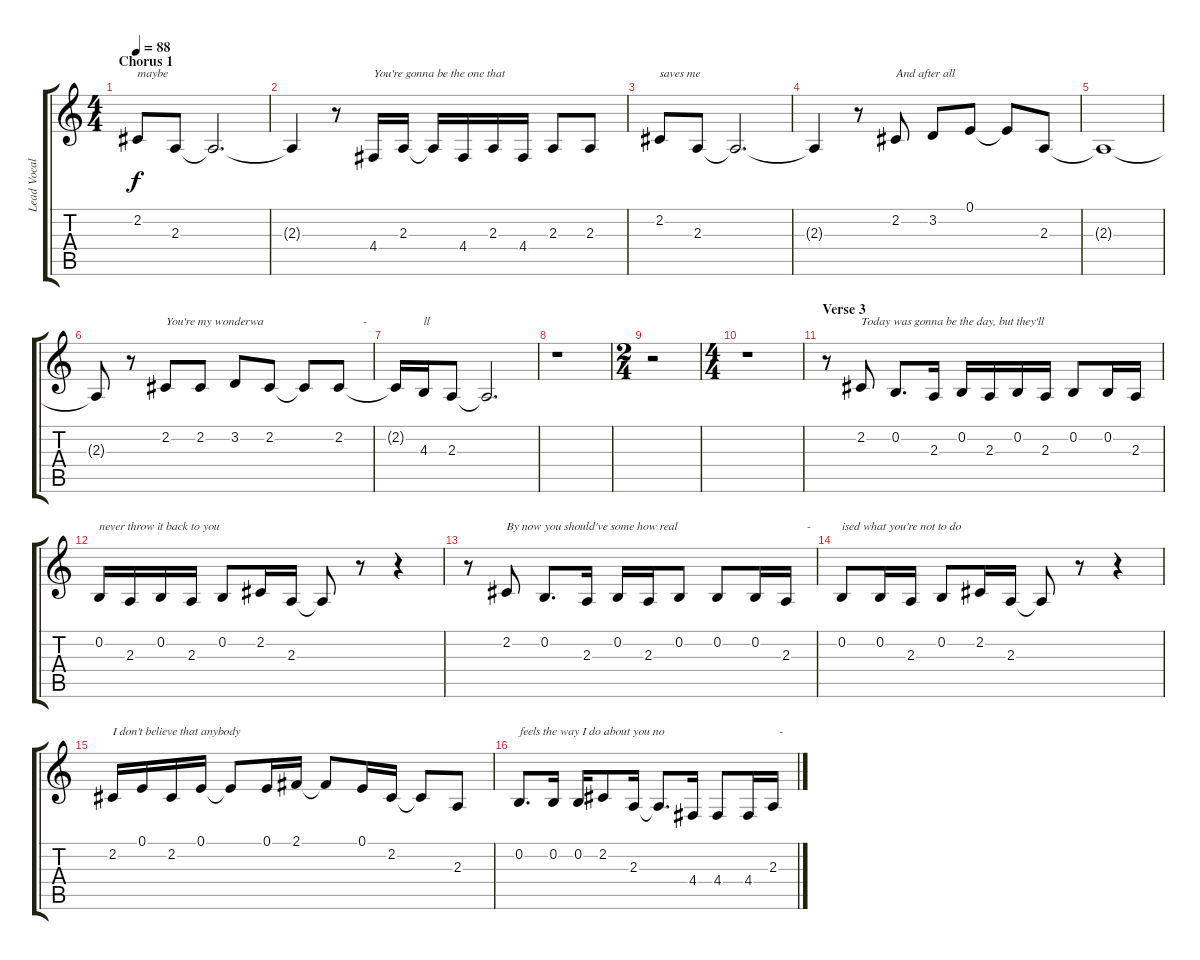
\track ("Lead Vocals" "Lead Vocal") {instrument tenorsax}
\staff {score tabs}
\tuning (E4 B3 G3 D3 A2 E2) {hide}
\ts (4 4)
\section ("" "Chorus 1")
\tempo 88
\clef g2
\ks c
2.2.8{txt "maybe" dy f} 2.3.8 2.3{t}.2{d} |
2.3{t}.4 r.8 4.4.16{txt "You're gonna be the one that"} 2.3.16 2.3{t}.16 4.4.16 2.3.16 4.4.16 2.3.8 2.3.8 |
2.2.8{txt "saves me"} 2.3.8 2.3{t}.2{d} |
2.3{t}.4 r.8 2.2.8{txt "And after all"} 3.2.8 0.1.8 0.1{t}.8 2.3.8 |
2.3{t}.1 |
2.3{t}.8 r.8 2.2.8{txt "You're my wonderwa"} 2.2.8 3.2.8 2.2.8 2.2{t}.8 2.2.8{txt "        -"} |
2.2{t}.16 4.3.16{txt "ll"} 2.3.8 2.3{t}.2{d} |
r.1 |
\ts (2 4)
r.2 |
\ts (4 4)
r.1 |
\section ("" "Verse 3")
r.8 2.2.8{txt "Today was gonna be the day, but they'll"} 0.2.8{d} 2.3.16 0.2.16 2.3.16 0.2.16 2.3.16 0.2.8 0.2.16 2.3.16 |
0.2.16{txt "never throw it back to you"} 2.3.16 0.2.16 2.3.16 0.2.8 2.2.16 2.3.16 2.3{t}.8 r.8 r.4 |
r.8 2.2.8{txt "By now you should've some how real"} 0.2.8{d} 2.3.16 0.2.16 2.3.16 0.2.8 0.2.8 0.2.16 2.3.16{txt "       -"} |
0.2.8{txt "ised what you're not to do"} 0.2.16 2.3.16 0.2.8 2.2.16 2.3.16 2.3{t}.8 r.8 r.4 |
2.2.16{txt "I don't believe that anybody"} 0.1.16 2.2.16 0.1.16 0.1{t}.8 0.1.16 2.1.16 2.1{t}.8 0.1.16 2.2.16 2.2{t}.8 2.3.8 |
0.2.8{d txt "feels the way I do about you no"} 0.2.16 0.2.16 2.2.8 2.3.16 2.3{t}.8{d} 4.4.16 4.4.8 4.4.16 2.3.16{txt "  -"}
